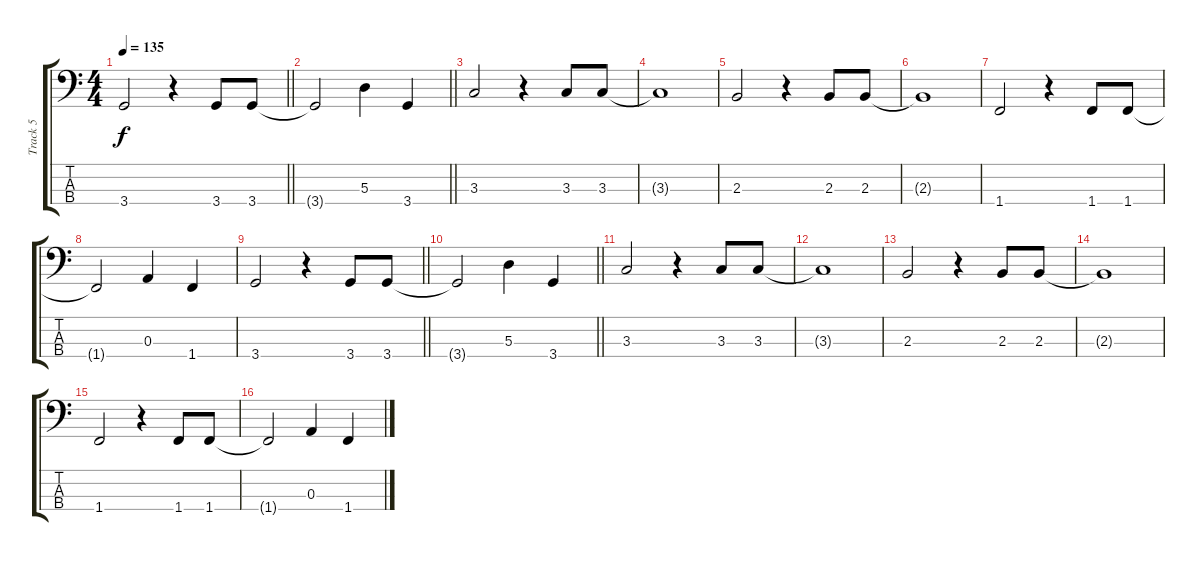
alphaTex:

\track ("Track 5" "Track 5") {instrument electricbasspick}
\staff {score tabs}
\tuning (G2 D2 A1 E1) {hide}
\ts (4 4)
\tempo 135
\clef f4
\barLineRight lightlight
\ks c
3.4.2{dy f} r.4 3.4.8 3.4.8 |
\barLineRight lightlight
3.4{t}.2 5.3.4 3.4.4 |
3.3.2 r.4 3.3.8 3.3.8 |
3.3{t}.1 |
2.3.2 r.4 2.3.8 2.3.8 |
2.3{t}.1 |
1.4.2 r.4 1.4.8 1.4.8 |
1.4{t}.2 0.3.4 1.4.4 |
\barLineRight lightlight
3.4.2 r.4 3.4.8 3.4.8 |
\barLineRight lightlight
3.4{t}.2 5.3.4 3.4.4 |
3.3.2 r.4 3.3.8 3.3.8 |
3.3{t}.1 |
2.3.2 r.4 2.3.8 2.3.8 |
2.3{t}.1 |
1.4.2 r.4 1.4.8 1.4.8 |
1.4{t}.2 0.3.4 1.4.4
